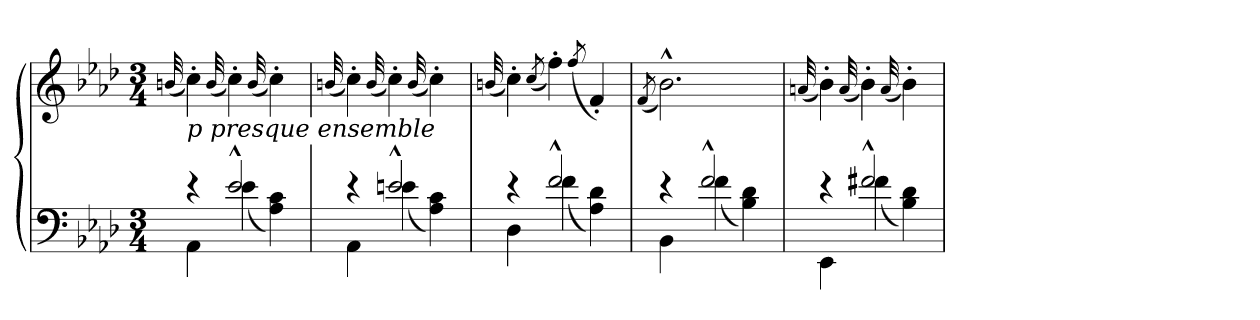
**kern	**kern	**dynam
*part1	*part1	*part1
*staff2	*staff1	*staff1/2
*clefF4	*clefG2	*
*k[b-e-a-d-]	*k[b-e-a-d-]	*
*M3/4	*M3/4	*
=1	=1	=1
.	(<32qqbn/	.
*^	*	*
!	!	!LO:TX:b:i:t=p presque ensemble	!
4r	4AA-\	4cc'\)	.
.	.	(<32qqb/	.
2e-^^/	(>4e-\	4cc'\)	.
.	.	(<32qqb/	.
.	4A-\ 4c\)	4cc'\)	.
=2	=2	=2	=2
.	.	(<32qqbn/	.
4r	4AA-\	4cc'\)	.
.	.	(<32qqb/	.
2en^^/	(>4e\	4cc'\)	.
.	.	(<32qqb/	.
.	4A-\ 4c\)	4cc'\)	.
=3	=3	=3	=3
.	.	(<32qqbn/	.
!	!	!	!LO:DY:b
4r	4D-\	4cc'\)	cresc.
.	.	(<8qcc/	.
2f^^/	(>4f\	4ff'\)	.
.	.	(<8qff/	.
.	4A-\ 4d-\)	4f'/)	.
=4	=4	=4	=4
.	.	(<8qf/	.
4r	4BB-\	2.b-^^\)	.
2f^^/	(>4f\	.	.
.	4B-\ 4d-\)	.	.
=5	=5	=5	=5
.	.	(<32qqan/	.
4r	4EE-\	4b-'\)	.
.	.	(<32qqa/	.
2f#X^^/	(>4f#\	4b-'\)	.
.	.	(<32qqa/	.
.	4B-\ 4d-\)	4b-'\)	.
*v	*v	*	*
=	=	=
*-	*-	*-
